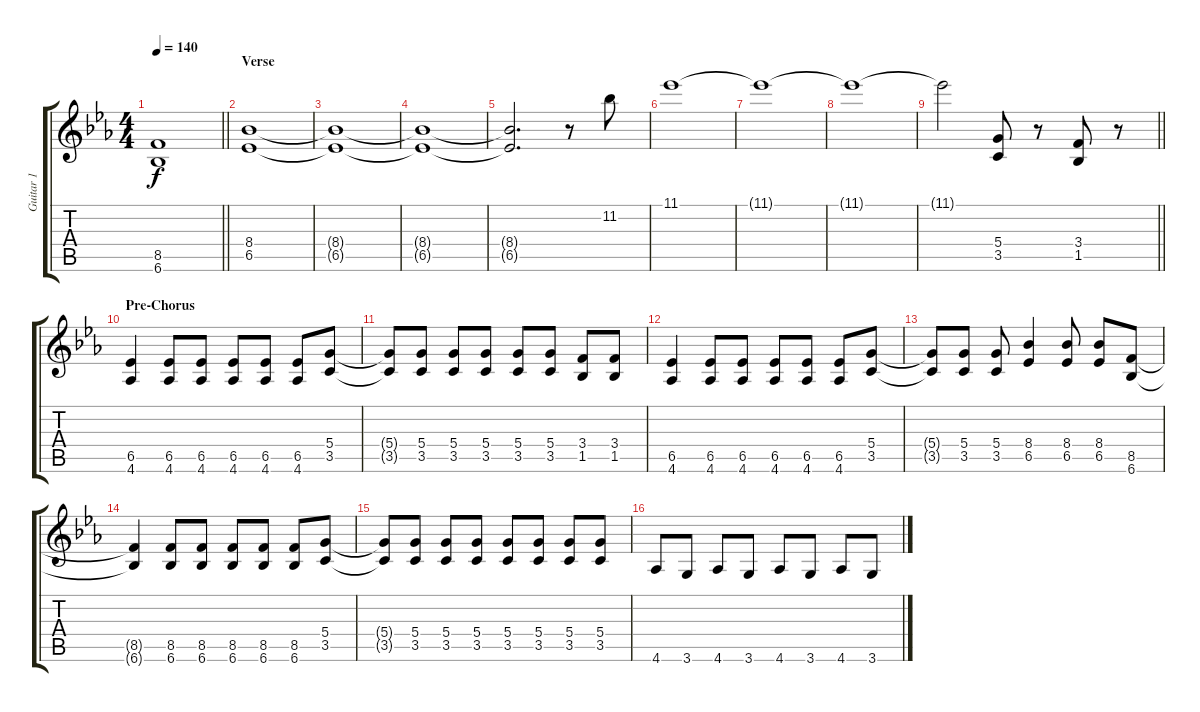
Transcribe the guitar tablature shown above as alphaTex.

\track ("Guitar 1" "Guitar 1") {instrument distortionguitar}
\staff {score tabs}
\tuning (E4 B3 G3 D3 A2 E2) {hide}
\ts (4 4)
\tempo 140
\clef g2
\barLineRight lightlight
\ks eb
(8.5{t} 6.6{t}).1{dy f} |
\section ("" "Verse")
(8.4 6.5).1 |
(8.4{t} 6.5{t}).1 |
(8.4{t} 6.5{t}).1 |
(8.4{t} 6.5{t}).2{d} r.8 11.2.8 |
11.1.1 |
11.1{t}.1 |
11.1{t}.1 |
\barLineRight lightlight
11.1{t}.2 (5.4 3.5).8 r.8 (3.4 1.5).8 r.8 |
\section ("" "Pre-Chorus")
(6.5 4.6).4 (6.5 4.6).8 (6.5 4.6).8 (6.5 4.6).8 (6.5 4.6).8 (6.5 4.6).8 (5.4 3.5).8 |
(5.4{t} 3.5{t}).8 (5.4 3.5).8 (5.4 3.5).8 (5.4 3.5).8 (5.4 3.5).8 (5.4 3.5).8 (3.4 1.5).8 (3.4 1.5).8 |
(6.5 4.6).4 (6.5 4.6).8 (6.5 4.6).8 (6.5 4.6).8 (6.5 4.6).8 (6.5 4.6).8 (5.4 3.5).8 |
(5.4{t} 3.5{t}).8 (5.4 3.5).8 (5.4 3.5).8 (8.4 6.5).4 (8.4 6.5).8 (8.4 6.5).8 (8.5 6.6).8 |
(8.5{t} 6.6{t}).4 (8.5 6.6).8 (8.5 6.6).8 (8.5 6.6).8 (8.5 6.6).8 (8.5 6.6).8 (5.4 3.5).8 |
(5.4{t} 3.5{t}).8 (5.4 3.5).8 (5.4 3.5).8 (5.4 3.5).8 (5.4 3.5).8 (5.4 3.5).8 (5.4 3.5).8 (5.4 3.5).8 |
4.6.8 3.6.8 4.6.8 3.6.8 4.6.8 3.6.8 4.6.8 3.6.8
